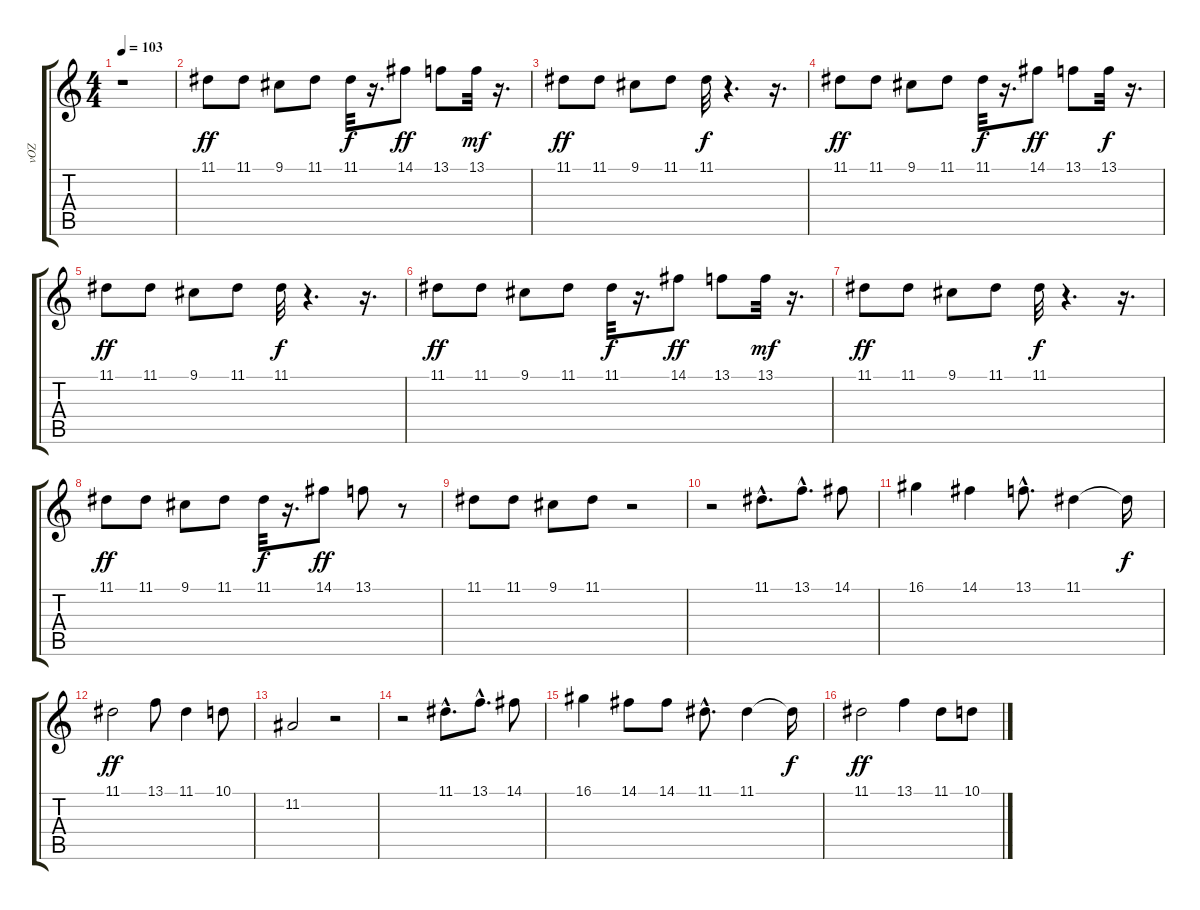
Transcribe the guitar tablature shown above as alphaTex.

\track ("vOZ" "vOZ") {instrument lead6voice}
\staff {score tabs}
\tuning (E4 B3 G3 D3 A2 E2) {hide}
\ts (4 4)
\tempo 103
\clef g2
\ks c
r.1{dy ff} |
11.1.8 11.1.8 9.1.8 11.1.8 11.1.32{dy f} r.16{d} 14.1.8{dy ff} 13.1.8 13.1.32{dy mf} r.16{d} |
11.1.8{dy ff} 11.1.8 9.1.8 11.1.8 11.1.32{dy f} r.4{d} r.16{d} |
11.1.8{dy ff} 11.1.8 9.1.8 11.1.8 11.1.32{dy f} r.16{d} 14.1.8{dy ff} 13.1.8 13.1.32{dy f} r.16{d} |
11.1.8{dy ff} 11.1.8 9.1.8 11.1.8 11.1.32{dy f} r.4{d} r.16{d} |
11.1.8{dy ff} 11.1.8 9.1.8 11.1.8 11.1.32{dy f} r.16{d} 14.1.8{dy ff} 13.1.8 13.1.32{dy mf} r.16{d} |
11.1.8{dy ff} 11.1.8 9.1.8 11.1.8 11.1.32{dy f} r.4{d} r.16{d} |
11.1.8{dy ff} 11.1.8 9.1.8 11.1.8 11.1.32{dy f} r.16{d} 14.1.8{dy ff} 13.1.8 r.8 |
11.1.8 11.1.8 9.1.8 11.1.8 r.2 |
r.2 11.1{hac}.8{d} 13.1{hac}.8{d} 14.1.8 |
16.1.4 14.1.4 13.1{hac}.8{d} 11.1.4 11.1{t}.16{dy f} |
11.1.2{dy ff} 13.1.8 11.1.4 10.1.8 |
11.2.2 r.2 |
r.2 11.1{hac}.8{d} 13.1{hac}.8{d} 14.1.8 |
16.1.4 14.1.8 14.1.8 11.1{hac}.8{d} 11.1.4 11.1{t}.16{dy f} |
11.1.2{dy ff} 13.1.4 11.1.8 10.1.8
